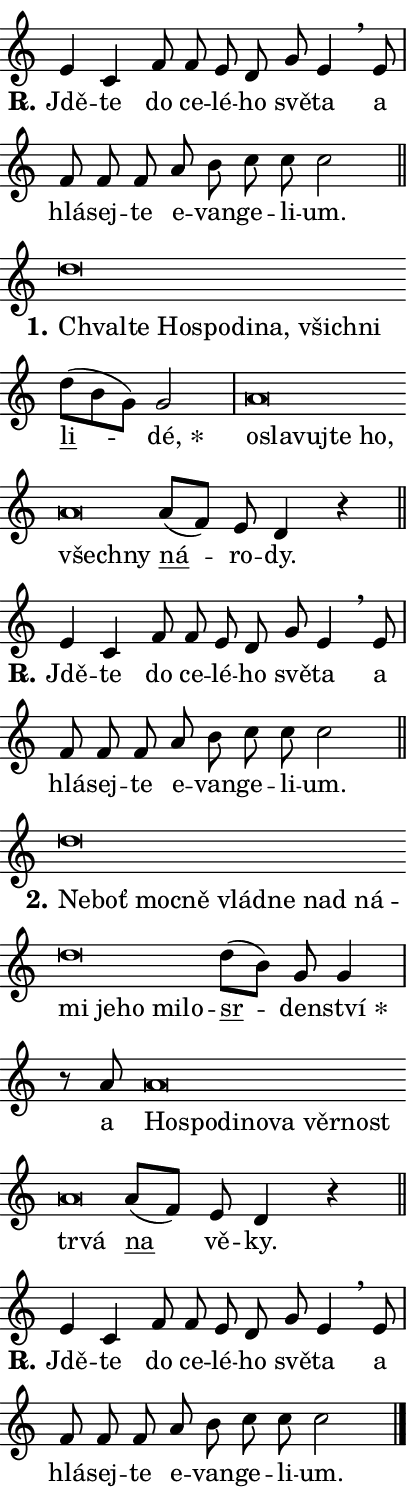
\version "2.24.0"
\header { tagline = "" }
\paper {
  indent = 0\cm
  top-margin = 0\cm
  right-margin = 0.13\cm % to fit lyric hyphens
  bottom-margin = 0\cm
  left-margin = 0\cm
  paper-width = 7\cm
  page-breaking = #ly:one-page-breaking
  system-system-spacing.basic-distance = #11
  score-system-spacing.basic-distance = #11
  ragged-last = ##f
}


%% Author: Thomas Morley
%% https://lists.gnu.org/archive/html/lilypond-user/2020-05/msg00002.html
#(define (line-position grob)
"Returns position of @var[grob} in current system:
   @code{'start}, if at first time-step
   @code{'end}, if at last time-step
   @code{'middle} otherwise
"
  (let* ((col (ly:item-get-column grob))
         (ln (ly:grob-object col 'left-neighbor))
         (rn (ly:grob-object col 'right-neighbor))
         (col-to-check-left (if (ly:grob? ln) ln col))
         (col-to-check-right (if (ly:grob? rn) rn col))
         (break-dir-left
           (and
             (ly:grob-property col-to-check-left 'non-musical #f)
             (ly:item-break-dir col-to-check-left)))
         (break-dir-right
           (and
             (ly:grob-property col-to-check-right 'non-musical #f)
             (ly:item-break-dir col-to-check-right))))
        (cond ((eqv? 1 break-dir-left) 'start)
              ((eqv? -1 break-dir-right) 'end)
              (else 'middle))))

#(define (tranparent-at-line-position vctor)
  (lambda (grob)
  "Relying on @code{line-position} select the relevant enry from @var{vctor}.
Used to determine transparency,"
    (case (line-position grob)
      ((end) (not (vector-ref vctor 0)))
      ((middle) (not (vector-ref vctor 1)))
      ((start) (not (vector-ref vctor 2))))))

noteHeadBreakVisibility =
#(define-music-function (break-visibility)(vector?)
"Makes @code{NoteHead}s transparent relying on @var{break-visibility}"
#{
  \override NoteHead.transparent =
    #(tranparent-at-line-position break-visibility)
#})

#(define delete-ledgers-for-transparent-note-heads
  (lambda (grob)
    "Reads whether a @code{NoteHead} is transparent.
If so this @code{NoteHead} is removed from @code{'note-heads} from
@var{grob}, which is supposed to be @code{LedgerLineSpanner}.
As a result ledgers are not printed for this @code{NoteHead}"
    (let* ((nhds-array (ly:grob-object grob 'note-heads))
           (nhds-list
             (if (ly:grob-array? nhds-array)
                 (ly:grob-array->list nhds-array)
                 '()))
           ;; Relies on the transparent-property being done before
           ;; Staff.LedgerLineSpanner.after-line-breaking is executed.
           ;; This is fragile ...
           (to-keep
             (remove
               (lambda (nhd)
                 (ly:grob-property nhd 'transparent #f))
               nhds-list)))
      ;; TODO find a better method to iterate over grob-arrays, similiar
      ;; to filter/remove etc for lists
      ;; For now rebuilt from scratch
      (set! (ly:grob-object grob 'note-heads)  '())
      (for-each
        (lambda (nhd)
          (ly:pointer-group-interface::add-grob grob 'note-heads nhd))
        to-keep))))

squashNotes = {
  \override NoteHead.X-extent = #'(-0.2 . 0.2)
  \override NoteHead.Y-extent = #'(-0.75 . 0)
  \override NoteHead.stencil =
    #(lambda (grob)
       (let ((pos (ly:grob-property grob 'staff-position)))
         (begin
           (if (< pos -7) (display "ERROR: Lower brevis then expected\n") (display "OK: Expected brevis position\n"))
           (if (<= pos -6) ly:text-interface::print ly:note-head::print))))
}
unSquashNotes = {
  \revert NoteHead.X-extent
  \revert NoteHead.Y-extent
  \revert NoteHead.stencil
}

hideNotes = \noteHeadBreakVisibility #begin-of-line-visible
unHideNotes = \noteHeadBreakVisibility #all-visible

% work-around for resetting accidentals
% https://lilypond.org/doc/v2.23/Documentation/notation/displaying-rhythms#unmetered-music
cadenzaMeasure = {
  \cadenzaOff
  \partial 1024 s1024
  \cadenzaOn
}

#(define-markup-command (accent layout props text) (markup?)
  "Underline accented syllable"
  (interpret-markup layout props
    #{\markup \override #'(offset . 4.3) \underline { #text }#}))

responsum = \markup \concat {
  "R" \hspace #-1.05 \path #0.1 #'((moveto 0 0.07) (lineto 0.9 0.8)) \hspace #0.05 "."
}

spaceSize = #0.6828661417322834 % exact space size for TeX Gyre Schola

\layout {
  \context {
    \Staff
    \remove "Time_signature_engraver"
    \override LedgerLineSpanner.after-line-breaking = #delete-ledgers-for-transparent-note-heads
  }
  \context {
    \Lyrics {
      \override LyricSpace.minimum-distance = \spaceSize
      \override LyricText.font-name = #"TeX Gyre Schola"
      \override LyricText.font-size = 1
      \override StanzaNumber.font-name = #"TeX Gyre Schola Bold"
      \override StanzaNumber.font-size = 1
    }
  }
  \context {
    \Score 
    \override NoteHead.text =
      #(lambda (grob) 
        (let ((pos (ly:grob-property grob 'staff-position)))
          #{\markup {
            \combine
              \halign #-0.55 \raise #(if (= pos -6) 0 0.5) \override #'(thickness . 2) \draw-line #'(3.2 . 0)
              \musicglyph "noteheads.sM1"
          }#}))
  }
}

% magnetic-lyrics.ily
%
%   written by
%     Jean Abou Samra <jean@abou-samra.fr>
%     Werner Lemberg <wl@gnu.org>
%
%   adapted by
%     Jiri Hon <jiri.hon@gmail.com>
%
% Version 2022-Apr-15

% https://www.mail-archive.com/lilypond-user@gnu.org/msg149350.html

#(define (Left_hyphen_pointer_engraver context)
   "Collect syllable-hyphen-syllable occurrences in lyrics and store
them in properties.  This engraver only looks to the left.  For
example, if the lyrics input is @code{foo -- bar}, it does the
following.

@itemize @bullet
@item
Set the @code{text} property of the @code{LyricHyphen} grob between
@q{foo} and @q{bar} to @code{foo}.

@item
Set the @code{left-hyphen} property of the @code{LyricText} grob with
text @q{foo} to the @code{LyricHyphen} grob between @q{foo} and
@q{bar}.
@end itemize

Use this auxiliary engraver in combination with the
@code{lyric-@/text::@/apply-@/magnetic-@/offset!} hook."
   (let ((hyphen #f)
         (text #f))
     (make-engraver
      (acknowledgers
       ((lyric-syllable-interface engraver grob source-engraver)
        (set! text grob)))
      (end-acknowledgers
       ((lyric-hyphen-interface engraver grob source-engraver)
        ;(when (not (grob::has-interface grob 'lyric-space-interface))
          (set! hyphen grob)));)
      ((stop-translation-timestep engraver)
       (when (and text hyphen)
         (ly:grob-set-object! text 'left-hyphen hyphen))
       (set! text #f)
       (set! hyphen #f)))))

#(define (lyric-text::apply-magnetic-offset! grob)
   "If the space between two syllables is less than the value in
property @code{LyricText@/.details@/.squash-threshold}, move the right
syllable to the left so that it gets concatenated with the left
syllable.

Use this function as a hook for
@code{LyricText@/.after-@/line-@/breaking} if the
@code{Left_@/hyphen_@/pointer_@/engraver} is active."
   (let ((hyphen (ly:grob-object grob 'left-hyphen #f)))
     (when hyphen
       (let ((left-text (ly:spanner-bound hyphen LEFT)))
         (when (grob::has-interface left-text 'lyric-syllable-interface)
           (let* ((common (ly:grob-common-refpoint grob left-text X))
                  (this-x-ext (ly:grob-extent grob common X))
                  (left-x-ext
                   (begin
                     ;; Trigger magnetism for left-text.
                     (ly:grob-property left-text 'after-line-breaking)
                     (ly:grob-extent left-text common X)))
                  ;; `delta` is the gap width between two syllables.
                  (delta (- (interval-start this-x-ext)
                            (interval-end left-x-ext)))
                  (details (ly:grob-property grob 'details))
                  (threshold (assoc-get 'squash-threshold details 0.2)))
             (when (< delta threshold)
               (let* (;; We have to manipulate the input text so that
                      ;; ligatures crossing syllable boundaries are not
                      ;; disabled.  For languages based on the Latin
                      ;; script this is essentially a beautification.
                      ;; However, for non-Western scripts it can be a
                      ;; necessity.
                      (lt (ly:grob-property left-text 'text))
                      (rt (ly:grob-property grob 'text))
                      (is-space (grob::has-interface hyphen 'lyric-space-interface))
                      (space (if is-space " " ""))
                      (extra-delta (if is-space spaceSize 0))
                      ;; Append new syllable.
                      (ltrt-space (if (and (string? lt) (string? rt))
                                (string-append lt space rt)
                                (make-concat-markup (list lt space rt))))
                      ;; Right-align `ltrt` to the right side.
                      (ltrt-space-markup (grob-interpret-markup
                               grob
                               (make-translate-markup
                                (cons (interval-length this-x-ext) 0)
                                (make-right-align-markup ltrt-space)))))
                 (begin
                   ;; Don't print `left-text`.
                   (ly:grob-set-property! left-text 'stencil #f)
                   ;; Set text and stencil (which holds all collected
                   ;; syllables so far) and shift it to the left.
                   (ly:grob-set-property! grob 'text ltrt-space)
                   (ly:grob-set-property! grob 'stencil ltrt-space-markup)
                   (ly:grob-translate-axis! grob (- (- delta extra-delta)) X))))))))))


#(define (lyric-hyphen::displace-bounds-first grob)
   ;; Make very sure this callback isn't triggered too early.
   (let ((left (ly:spanner-bound grob LEFT))
         (right (ly:spanner-bound grob RIGHT)))
     (ly:grob-property left 'after-line-breaking)
     (ly:grob-property right 'after-line-breaking)
     (ly:lyric-hyphen::print grob)))

squashThreshold = #0.4

\layout {
  \context {
    \Lyrics
    \consists #Left_hyphen_pointer_engraver
    \override LyricText.after-line-breaking =
      #lyric-text::apply-magnetic-offset!
    \override LyricHyphen.stencil = #lyric-hyphen::displace-bounds-first
    \override LyricText.details.squash-threshold = \squashThreshold
    \override LyricHyphen.minimum-distance = 0
    \override LyricHyphen.minimum-length = \squashThreshold
  }
}

squashText = \override LyricText.details.squash-threshold = 9999
unSquashText = \override LyricText.details.squash-threshold = \squashThreshold

leftText = \override LyricText.self-alignment-X = #LEFT
unLeftText = \revert LyricText.self-alignment-X

starOffset = #(lambda (grob) 
                (let ((x_offset (ly:self-alignment-interface::aligned-on-x-parent grob)))
                  (if (= x_offset 0) 0 (+ x_offset 1.2))))

star = #(define-music-function (syllable)(string?)
"Append star separator at the end of a syllable"
#{
  \once \override LyricText.X-offset = #starOffset
  \lyricmode { \markup {
    #syllable
    \override #'((font-name . "TeX Gyre Schola Bold")) \hspace #0.2 \lower #0.65 \larger "*"
  } }
#})

starAccent = #(define-music-function (syllable)(string?)
"Append star separator at the end of a syllable and make accent"
#{
  \once \override LyricText.X-offset = #starOffset
  \lyricmode { \markup {
    \accent #syllable
    \override #'((font-name . "TeX Gyre Schola Bold")) \hspace #0.2 \lower #0.65 \larger "*"
  } }
#})

breath = #(define-music-function (syllable)(string?)
"Append breathing indicator at the end of a syllable"
#{
  \lyricmode { \markup { #syllable "+" } }
#})

optionalBreath = #(define-music-function (syllable)(string?)
"Append optional breathing indicator at the end of a syllable"
#{
  \lyricmode { \markup { #syllable "(+)" } }
#})


\score {
    <<
        \new Voice = "melody" { \cadenzaOn \key c \major \relative { e'4 c f8 f e d \bar "" g e4 \breathe e8 \cadenzaMeasure \bar "|" f f f \bar "" a b c c c2 \cadenzaMeasure \bar "||" \break } }
        \new Lyrics \lyricsto "melody" { \lyricmode { \set stanza = \responsum
Jdě -- te do ce -- lé -- ho svě -- ta a hlá -- sej -- te e -- van -- ge -- li -- um. } }
    >>
    \layout {}
}

\score {
    <<
        \new Voice = "melody" { \cadenzaOn \key c \major \relative { \squashNotes d''\breve*1/16 \hideNotes \breve*1/16 \bar "" \breve*1/16 \bar "" \breve*1/16 \bar "" \breve*1/16 \bar "" \breve*1/16 \bar "" \breve*1/16 \breve*1/16 \bar "" \unHideNotes \unSquashNotes \bar "" d8[( b g)] g2 \cadenzaMeasure \bar "|" \squashNotes a\breve*1/16 \hideNotes \breve*1/16 \bar "" \breve*1/16 \bar "" \breve*1/16 \bar "" \breve*1/16 \bar "" \breve*1/16 \breve*1/16 \bar "" \unHideNotes \unSquashNotes \bar "" a8[( f)] e d4 r \cadenzaMeasure \bar "||" \break } }
        \new Lyrics \lyricsto "melody" { \lyricmode { \set stanza = "1."
\leftText Chval -- \squashText te Ho -- spo -- di -- na, všich -- ni \unLeftText \unSquashText \markup \accent li -- \star dé, \leftText o -- \squashText sla -- vuj -- te ho, všech -- ny \unLeftText \unSquashText \markup \accent ná -- ro -- dy. } }
    >>
    \layout {}
}

\score {
    <<
        \new Voice = "melody" { \cadenzaOn \key c \major \relative { e'4 c f8 f e d \bar "" g e4 \breathe e8 \cadenzaMeasure \bar "|" f f f \bar "" a b c c c2 \cadenzaMeasure \bar "||" \break } }
        \new Lyrics \lyricsto "melody" { \lyricmode { \set stanza = \responsum
Jdě -- te do ce -- lé -- ho svě -- ta a hlá -- sej -- te e -- van -- ge -- li -- um. } }
    >>
    \layout {}
}

\score {
    <<
        \new Voice = "melody" { \cadenzaOn \key c \major \relative { \squashNotes d''\breve*1/16 \hideNotes \breve*1/16 \bar "" \breve*1/16 \bar "" \breve*1/16 \bar "" \breve*1/16 \bar "" \breve*1/16 \bar "" \breve*1/16 \bar "" \breve*1/16 \bar "" \breve*1/16 \bar "" \breve*1/16 \bar "" \breve*1/16 \bar "" \breve*1/16 \breve*1/16 \bar "" \unHideNotes \unSquashNotes \bar "" d8[( b)] g g4 \cadenzaMeasure \bar "|" r8 a8 \squashNotes a\breve*1/16 \hideNotes \breve*1/16 \bar "" \breve*1/16 \bar "" \breve*1/16 \bar "" \breve*1/16 \bar "" \breve*1/16 \bar "" \breve*1/16 \bar "" \breve*1/16 \breve*1/16 \bar "" \unHideNotes \unSquashNotes \bar "" a8[( f)] e d4 r \cadenzaMeasure \bar "||" \break } }
        \new Lyrics \lyricsto "melody" { \lyricmode { \set stanza = "2."
\leftText Ne -- \squashText boť moc -- ně vlád -- ne nad ná -- mi je -- ho mi -- lo -- \unLeftText \unSquashText \markup \accent sr -- den -- \star ství a \leftText Ho -- \squashText spo -- di -- no -- va věr -- nost tr -- vá \unLeftText \unSquashText \markup \accent na vě -- ky. } }
    >>
    \layout {}
}

\score {
    <<
        \new Voice = "melody" { \cadenzaOn \key c \major \relative { e'4 c f8 f e d \bar "" g e4 \breathe e8 \cadenzaMeasure \bar "|" f f f \bar "" a b c c c2 \cadenzaMeasure \bar "||" \break } \bar "|." }
        \new Lyrics \lyricsto "melody" { \lyricmode { \set stanza = \responsum
Jdě -- te do ce -- lé -- ho svě -- ta a hlá -- sej -- te e -- van -- ge -- li -- um. } }
    >>
    \layout {}
}
